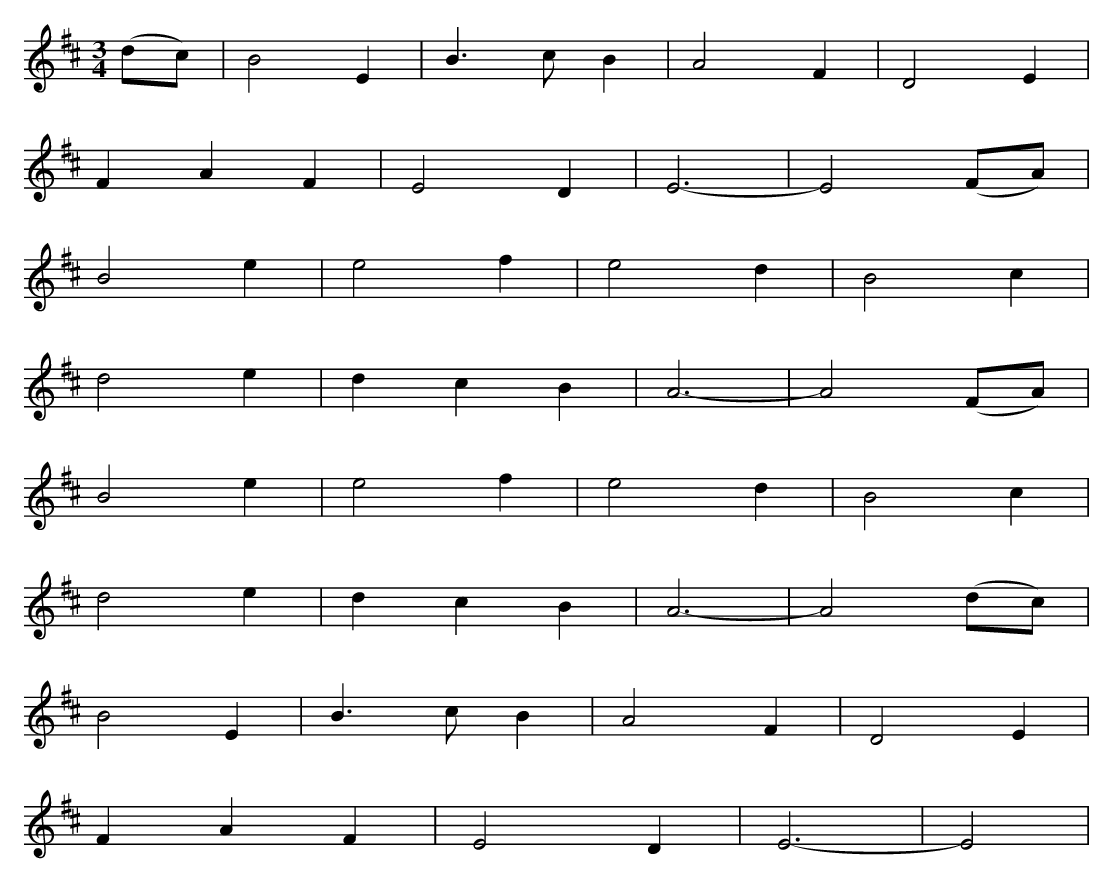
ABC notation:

X:1
M:3/4
K:Edor
(dc)|B4 E2|B3 c B2|A4 F2|D4 E2|
F2 A2 F2|E4 D2|E6-|E4 (FA)|
B4 e2|e4 f2|e4 d2|B4 c2|
d4 e2|d2 c2 B2|A6-|A4 (FA)|
B4 e2|e4 f2|e4 d2|B4 c2|
d4 e2|d2 c2 B2|A6-|A4 (dc)|
B4 E2|B3 c B2|A4 F2|D4 E2|
F2 A2 F2|E4 D2|E6-|E4|
